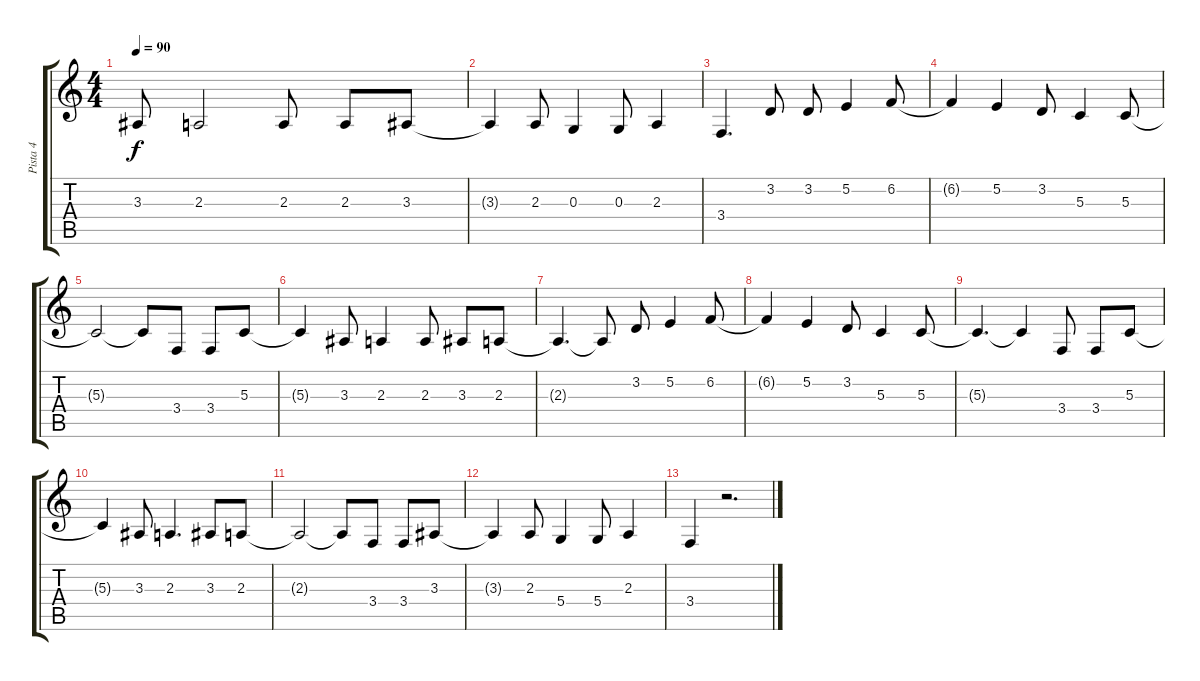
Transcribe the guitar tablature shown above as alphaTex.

\track ("Pista 4" "Pista 4") {instrument lead2sawtooth}
\staff {score tabs}
\tuning (E4 B3 G3 D3 A2 E2) {hide}
\ts (4 4)
\tempo 90
\clef g2
\ks c
3.3{t}.8{dy f} 2.3.2 2.3.8 2.3.8 3.3.8 |
3.3{t}.4 2.3.8 0.3.4 0.3.8 2.3.4 |
3.4.4{d} 3.2.8 3.2.8 5.2.4 6.2.8 |
6.2{t}.4 5.2.4 3.2.8 5.3.4 5.3.8 |
5.3{t}.2 5.3{t}.8 3.4.8 3.4.8 5.3.8 |
5.3{t}.4 3.3.8 2.3.4 2.3.8 3.3.8 2.3.8 |
2.3{t}.4{d} 2.3{t}.8 3.2.8 5.2.4 6.2.8 |
6.2{t}.4 5.2.4 3.2.8 5.3.4 5.3.8 |
5.3{t}.4{d} 5.3{t}.4 3.4.8 3.4.8 5.3.8 |
5.3{t}.4 3.3.8 2.3.4{d} 3.3.8 2.3.8 |
2.3{t}.2 2.3{t}.8 3.4.8 3.4.8 3.3.8 |
3.3{t}.4 2.3.8 5.4.4 5.4.8 2.3.4 |
3.4.4 r.2{d}
